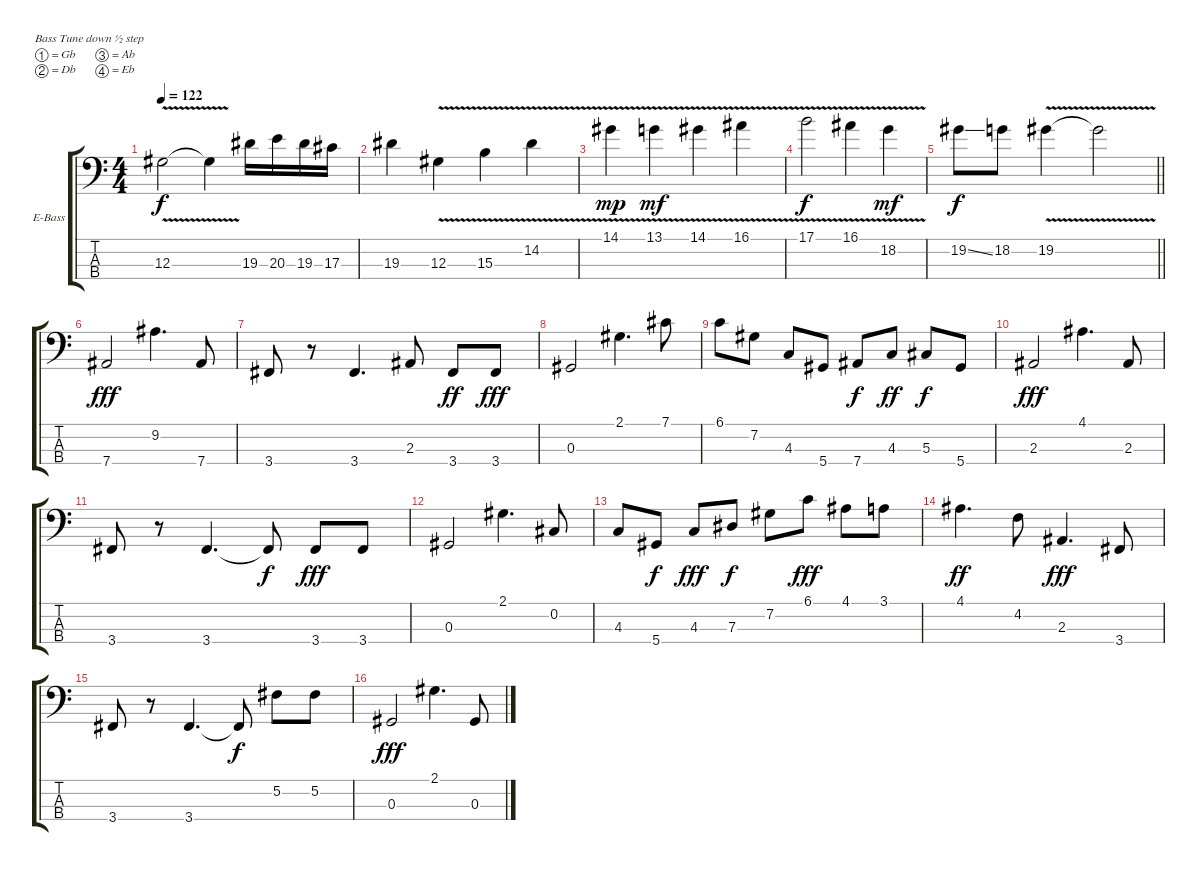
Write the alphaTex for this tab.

\bracketExtendMode groupsimilarinstruments
\firstSystemTrackNameOrientation horizontal
\otherSystemsTrackNameOrientation horizontal
\track ("Bass Guitar" "E-Bass") {instrument electricbassfinger}
\staff {score tabs}
\tuning (Gb2 Db2 Ab1 Eb1)
\ts (4 4)
\tempo 122
\clef f4
\ks c
12.3{v t}.2{dy f} 12.3{v t}.4 19.3.16 20.3.16 19.3.16 17.3.16 |
19.3.4 12.3{v}.4 15.3{v}.4 14.2{v}.4 |
14.1{v}.4{dy mp} 13.1{v}.4{dy mf} 14.1{v}.4 16.1{v}.4 |
17.1{v}.2{dy f} 16.1{v}.4 18.2{v}.4{dy mf} |
\barLineRight lightlight
19.2{ss}.8{dy f} 18.2.8 19.2{v}.4 19.2{v t}.2 |
7.4.2{dy fff} 9.2.4{d} 7.4.8 |
3.4.8 r.8 3.4.4{d} 2.3.8 3.4.8{dy ff} 3.4.8{dy fff} |
0.3.2 2.1.4{d} 7.1.8 |
6.1.8 7.2.8 4.3.8 5.4.8 7.4.8{dy f} 4.3.8{dy ff} 5.3.8{dy f} 5.4.8 |
2.3.2{dy fff} 4.1.4{d} 2.3.8 |
3.4.8 r.8 3.4.4{d} 3.4{t}.8{dy f} 3.4.8{dy fff} 3.4.8 |
0.3.2 2.1.4{d} 0.2.8 |
4.3.8 5.4.8{dy f} 4.3.8{dy fff} 7.3.8{dy f} 7.2.8 6.1.8{dy fff} 4.1.8 3.1.8 |
4.1.4{d dy ff} 4.2.8 2.3.4{d dy fff} 3.4.8 |
3.4.8 r.8 3.4.4{d} 3.4{t}.8{dy f} 5.2.8 5.2.8 |
0.3.2{dy fff} 2.1.4{d} 0.3.8
